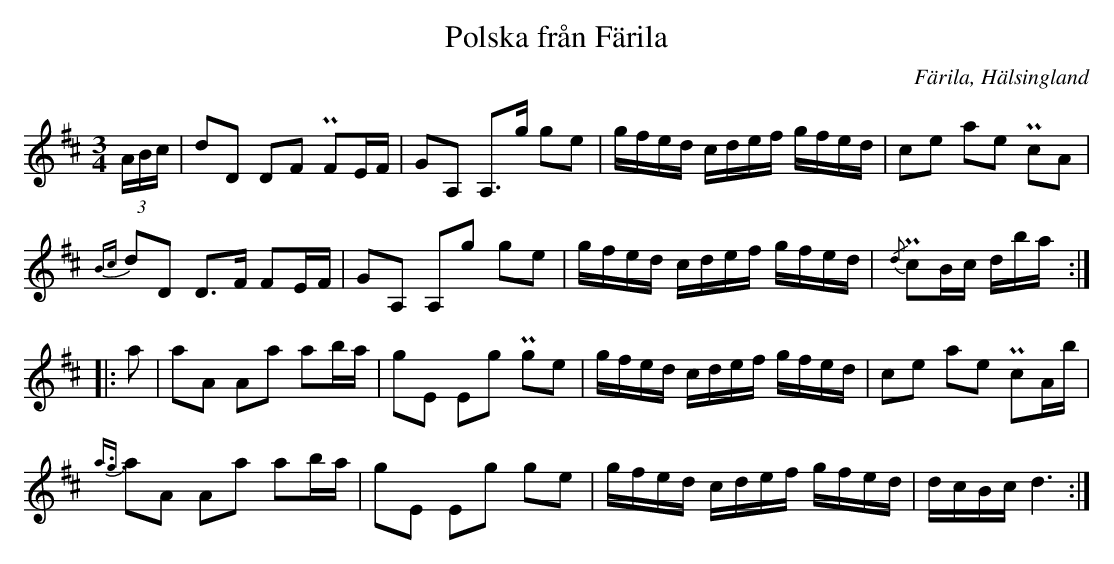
X:1
T:Polska från Färila
O:Färila, Hälsingland
M:3/4
L:1/16
U:t=turn
K:D
(3ABc | d2D2 D2F2 PF2EF | G2A,2 A,2>g2 g2e2 | gfed cdef gfed | c2e2 a2e2 Pc2A2 |
{Bc}d2D2 D2>F2 F2EF | G2A,2 A,2g2 g2e2 | gfed cdef gfed | {/d}Pc2Bc dba ::
a2 | a2A2 A2a2 a2ba | g2E2 E2g2 Pg2e2 | gfed cdef gfed | c2e2 a2e2 Pc2A2/2b2/2 |
{a3/2g3/2}a2A2 A2a2 a2ba | g2E2 E2g2 g2e2 | gfed cdef gfed | dcBc d6 :|
